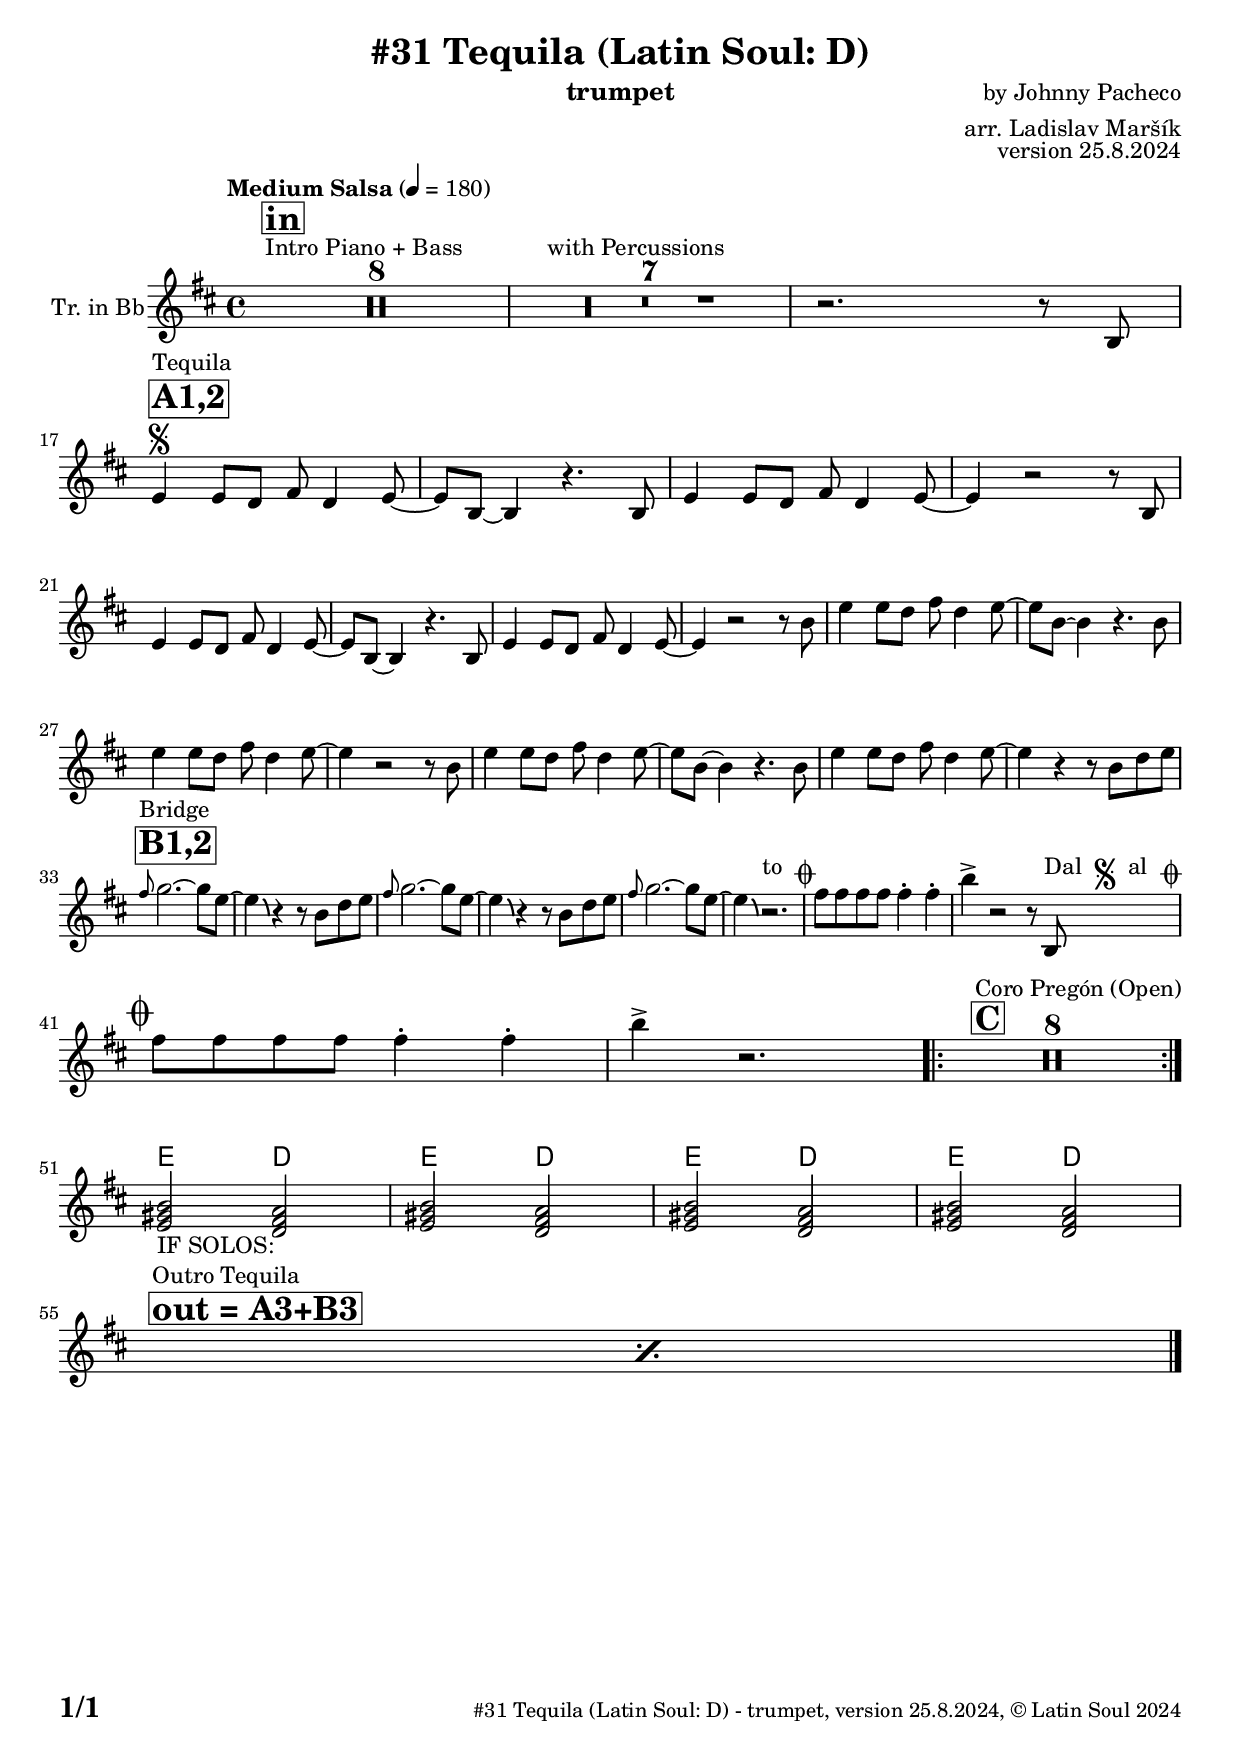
\version "2.24.4"

\header {
    title = "#31 Tequila (Latin Soul: D)"
        instrument = "trumpet"
    composer = "by Johnny Pacheco"
      arranger = "arr. Ladislav Maršík"
  opus = "version 25.8.2024"
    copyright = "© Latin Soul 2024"
}

inst =
#(define-music-function
  (string)
  (string?)
  #{ <>^\markup \abs-fontsize #16 \bold \box #string #})

makePercent = #(define-music-function (note) (ly:music?)
                 (make-music 'PercentEvent 'length (ly:music-length note)))

#(define (test-stencil grob text)
   (let* ((orig (ly:grob-original grob))
          (siblings (ly:spanner-broken-into orig)) ; have we been split?
          (refp (ly:grob-system grob))
          (left-bound (ly:spanner-bound grob LEFT))
          (right-bound (ly:spanner-bound grob RIGHT))
          (elts-L (ly:grob-array->list (ly:grob-object left-bound 'elements)))
          (elts-R (ly:grob-array->list (ly:grob-object right-bound 'elements)))
          (break-alignment-L
           (filter
            (lambda (elt) (grob::has-interface elt 'break-alignment-interface))
            elts-L))
          (break-alignment-R
           (filter
            (lambda (elt) (grob::has-interface elt 'break-alignment-interface))
            elts-R))
          (break-alignment-L-ext (ly:grob-extent (car break-alignment-L) refp X))
          (break-alignment-R-ext (ly:grob-extent (car break-alignment-R) refp X))
          (num
           (markup text))
          (num
           (if (or (null? siblings)
                   (eq? grob (car siblings)))
               num
               (make-parenthesize-markup num)))
          (num (grob-interpret-markup grob num))
          (num-stil-ext-X (ly:stencil-extent num X))
          (num-stil-ext-Y (ly:stencil-extent num Y))
          (num (ly:stencil-aligned-to num X CENTER))
          (num
           (ly:stencil-translate-axis
            num
            (+ (interval-length break-alignment-L-ext)
               (* 0.5
                  (- (car break-alignment-R-ext)
                     (cdr break-alignment-L-ext))))
            X))
          (bracket-L
           (markup
            #:path
            0.1 ; line-thickness
            `((moveto 0.5 ,(* 0.5 (interval-length num-stil-ext-Y)))
              (lineto ,(* 0.5
                          (- (car break-alignment-R-ext)
                             (cdr break-alignment-L-ext)
                             (interval-length num-stil-ext-X)))
                      ,(* 0.5 (interval-length num-stil-ext-Y)))
              (closepath)
              (rlineto 0.0
                       ,(if (or (null? siblings) (eq? grob (car siblings)))
                            -1.0 0.0)))))
          (bracket-R
           (markup
            #:path
            0.1
            `((moveto ,(* 0.5
                          (- (car break-alignment-R-ext)
                             (cdr break-alignment-L-ext)
                             (interval-length num-stil-ext-X)))
                      ,(* 0.5 (interval-length num-stil-ext-Y)))
              (lineto 0.5
                      ,(* 0.5 (interval-length num-stil-ext-Y)))
              (closepath)
              (rlineto 0.0
                       ,(if (or (null? siblings) (eq? grob (last siblings)))
                            -1.0 0.0)))))
          (bracket-L (grob-interpret-markup grob bracket-L))
          (bracket-R (grob-interpret-markup grob bracket-R))
          (num (ly:stencil-combine-at-edge num X LEFT bracket-L 0.4))
          (num (ly:stencil-combine-at-edge num X RIGHT bracket-R 0.4)))
     num))

#(define-public (Measure_attached_spanner_engraver context)
   (let ((span '())
         (finished '())
         (event-start '())
         (event-stop '()))
     (make-engraver
      (listeners ((measure-counter-event engraver event)
                  (if (= START (ly:event-property event 'span-direction))
                      (set! event-start event)
                      (set! event-stop event))))
      ((process-music trans)
       (if (ly:stream-event? event-stop)
           (if (null? span)
               (ly:warning "You're trying to end a measure-attached spanner but you haven't started one.")
               (begin (set! finished span)
                 (ly:engraver-announce-end-grob trans finished event-start)
                 (set! span '())
                 (set! event-stop '()))))
       (if (ly:stream-event? event-start)
           (begin (set! span (ly:engraver-make-grob trans 'MeasureCounter event-start))
             (set! event-start '()))))
      ((stop-translation-timestep trans)
       (if (and (ly:spanner? span)
                (null? (ly:spanner-bound span LEFT))
                (moment<=? (ly:context-property context 'measurePosition) ZERO-MOMENT))
           (ly:spanner-set-bound! span LEFT
                                  (ly:context-property context 'currentCommandColumn)))
       (if (and (ly:spanner? finished)
                (moment<=? (ly:context-property context 'measurePosition) ZERO-MOMENT))
           (begin
            (if (null? (ly:spanner-bound finished RIGHT))
                (ly:spanner-set-bound! finished RIGHT
                                       (ly:context-property context 'currentCommandColumn)))
            (set! finished '())
            (set! event-start '())
            (set! event-stop '()))))
      ((finalize trans)
       (if (ly:spanner? finished)
           (begin
            (if (null? (ly:spanner-bound finished RIGHT))
                (set! (ly:spanner-bound finished RIGHT)
                      (ly:context-property context 'currentCommandColumn)))
            (set! finished '())))
       (if (ly:spanner? span)
           (begin
            (ly:warning "I think there's a dangling measure-attached spanner :-(")
            (ly:grob-suicide! span)
            (set! span '())))))))

\layout {
  \context {
    \Staff
    \consists #Measure_attached_spanner_engraver
    \override MeasureCounter.font-encoding = #'latin1
    \override MeasureCounter.font-size = 0
    \override MeasureCounter.outside-staff-padding = 2
    \override MeasureCounter.outside-staff-horizontal-padding = #0
  }
}

repeatBracket = #(define-music-function
                  (parser location N note)
                  (number? ly:music?)
                  #{
                    \override Staff.MeasureCounter.stencil =
                    #(lambda (grob) (test-stencil grob #{ #(string-append(number->string N) "x") #} ))
                    \startMeasureCount
                    \repeat volta #N { $note }
                    \stopMeasureCount
                  #}
                  )

Trumpet = \new Voice
\transpose c d
\relative c'' {
    \set Staff.instrumentName = \markup {
        \center-align { "Trumpet" }
    }

  \set Staff.instrumentName = \markup {
    \center-align { "Tr. in Bb" }
  }
  \set Staff.midiInstrument = "trumpet"
  \set Staff.midiMaximumVolume = #0.9

  \key c \major
  \time 4/4
  \tempo "Medium Salsa" 4 = 180

    s1*0 ^\markup { "Intro Piano + Bass" }
    \inst "in"
    R1*8
    
    s1*0 ^\markup { "with Percussions" }
    R1*7
    
    r2. r8 a,8 | \break

    \inst "A1,2"
    s1*0 ^\markup { "Tequila" } \segno
    d4 d8 c e c4 d8 ~ |
    d a ~ a4 r4. a8 |
    d4 d8 c e c4 d8 ~ |
    d4 r2 r8 a8 | 
    
        d4 d8 c e c4 d8 ~ |
    d a ~ a4 r4. a8 |
    d4 d8 c e c4 d8 ~ |
    d4 r2 r8 a'8 | 
    
       d4 d8 c e c4 d8 ~ |
    d a ~ a4 r4. a8 |
    d4 d8 c e c4 d8 ~ |
    d4 r2 r8 a8 | 
    
        d4 d8 c e c4 d8 ~ |
    d a ~ a4 r4. a8 |
    d4 d8 c e c4 d8 ~ |
    d4 r4 r8 a c d  | \break
    
    \inst "B1,2"
    ^\markup { "Bridge" }
    \grace { e } f2. ~ f8 d8 ~ |
    d4 \bendAfter #-3 r4 r8 a c d  |
    \grace { e } f2. ~ f8 d8 ~ |
    d4 \bendAfter #-3 r4 r8 a c d  |
    \grace { e } f2. ~ f8 d8 ~ |
    d4 \bendAfter #-3 r2. ^\markup { "to " \musicglyph "scripts.coda" } | 
    e8 e e e e4 -. e -. |
    a4 -> r2 r8 a,, ^\markup { "Dal " \musicglyph "scripts.segno" " al " \musicglyph "scripts.coda" }   | \break
         
       \mark \markup { \musicglyph "scripts.coda" }
       e''8 e e e e4 -. e -. |
    a4 -> r2. |
    
    \inst "C"
    s1*0 ^\markup { "Coro Pregón (Open)" }
    
    \repeat volta 2 {
    R1*8 \break
    }
    
     \chordmode {
   d2  _\markup { "IF SOLOS:" } c2 |
   d2 c2 |
   d2 c2 |
   d2 c2 | \break
            }
      \inst "out = A3+B3"
    s1*0 ^\markup { "Outro Tequila" }


    \repeat percent 1 { \makePercent s1 }
    
    
    
  \label #'lastPage
  \bar "|."
}

Chords =
\transpose c d'
\chords {
  \set noChordSymbol = ""
  R1*50
     d2 c2 |
   d2 c2 |
   d2 c2 |
   d2 c2 |
     
}

\score {
  <<
    \Chords
    \compressMMRests \new Staff \with {
      \consists "Volta_engraver"
    }
    {
      \Trumpet
    }
  >>
  \layout {
    \context {
      \Score
      \remove "Volta_engraver"
    }
  }
}


\paper {
  system-system-spacing =
  #'((basic-distance . 14)
     (minimum-distance . 10)
     (padding . 1)
     (stretchability . 60))
  between-system-padding = #2
  bottom-margin = 5\mm

  print-first-page-number = ##t
  oddHeaderMarkup = \markup \fill-line { " " }
  evenHeaderMarkup = \markup \fill-line { " " }
  oddFooterMarkup = \markup {
    \fill-line {
      \bold \fontsize #2
      \concat { \fromproperty #'page:page-number-string "/" \page-ref #'lastPage "0" "?" }

      \fontsize #-1
      \concat { \fromproperty #'header:title " - " \fromproperty #'header:instrument ", " \fromproperty #'header:opus ", " \fromproperty #'header:copyright }
    }
  }
  evenFooterMarkup = \markup {
    \fill-line {
      \fontsize #-1
      \concat { \fromproperty #'header:title " - " \fromproperty #'header:instrument ", " \fromproperty #'header:opus ", " \fromproperty #'header:copyright }

      \bold \fontsize #2
      \concat { \fromproperty #'page:page-number-string "/" \page-ref #'lastPage "0" "?" }
    }
  }
}